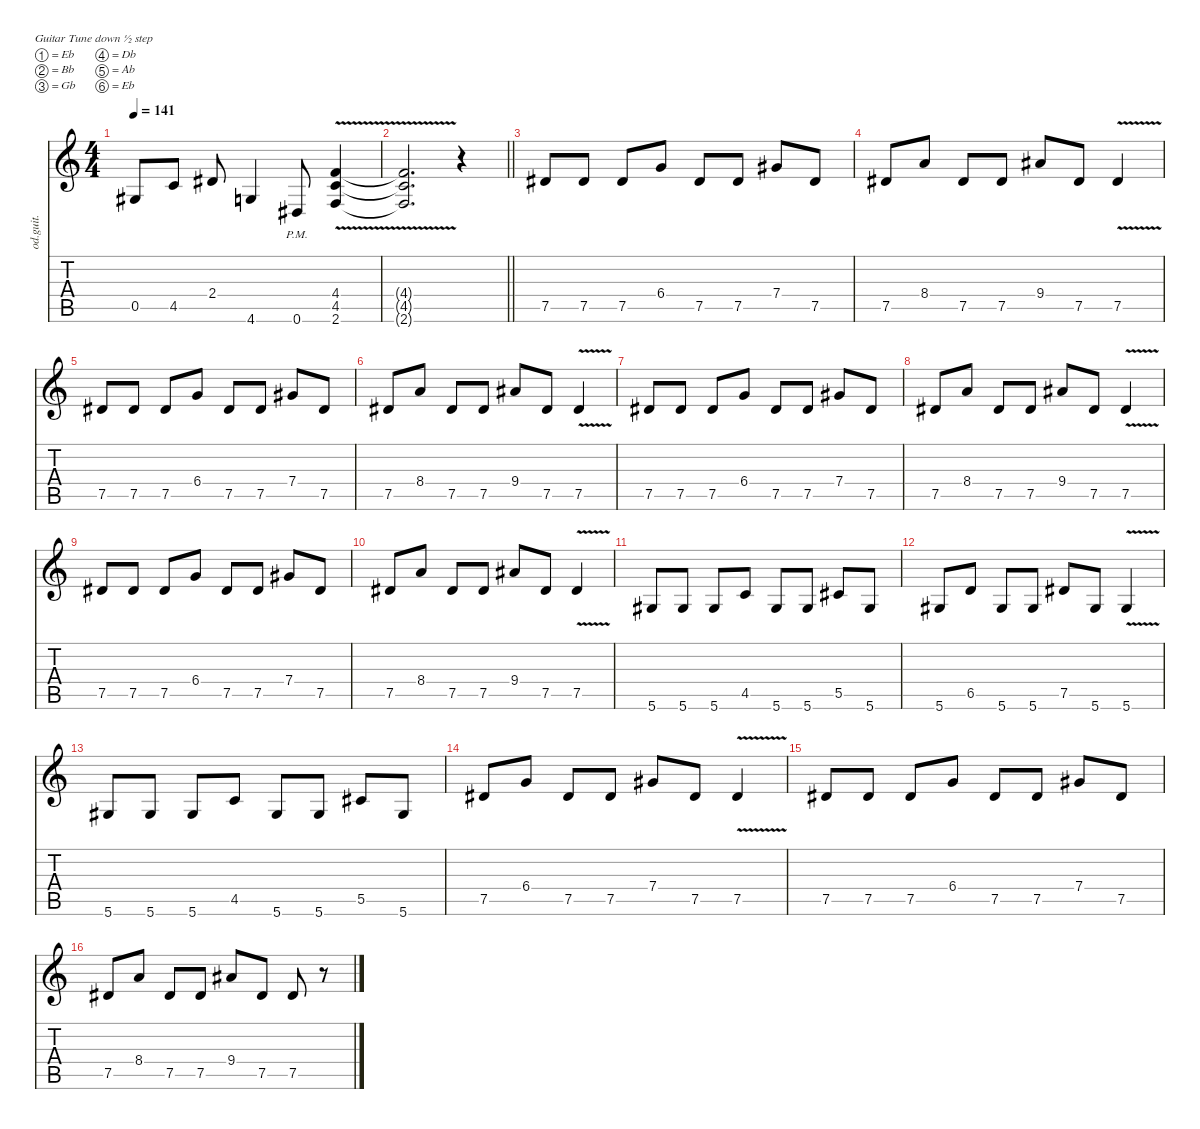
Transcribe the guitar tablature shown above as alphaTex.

\defaultSystemsLayout 4
\hideDynamics
\bracketExtendMode nobrackets
\otherSystemsTrackNameOrientation horizontal
\track ("Guitar" "od.guit.") {mute instrument overdrivenguitar}
\staff {score tabs}
\tuning (Eb4 Bb3 Gb3 Db3 Ab2 Eb2)
\ts (4 4)
\tempo 141
\clef g2
\ks c
0.5{acc #}.8{dy f beam Up} 4.5.8{beam Up} 2.4{acc #}.8{beam Up} 4.6.4{dy fff beam Up} 0.6{pm acc #}.8{dy f beam Up} (4.4{v} 4.5{v} 2.6{v}).4{beam Up} |
\barLineRight lightlight
(4.4{v t} 4.5{v t} 2.6{v t}).2{d beam Up} r.4{beam Up} |
7.5{acc #}.8{beam Up} 7.5{acc #}.8{beam Up} 7.5{acc #}.8{beam Up} 6.4.8{beam Up} 7.5{acc #}.8{beam Up} 7.5{acc #}.8{beam Up} 7.4{acc #}.8{beam Up} 7.5{acc #}.8{beam Up} |
7.5{acc #}.8{beam Up} 8.4.8{beam Up} 7.5{acc #}.8{beam Up} 7.5{acc #}.8{beam Up} 9.4{acc #}.8{beam Up} 7.5{acc #}.8{beam Up} 7.5{v acc #}.4{beam Up} |
7.5{acc #}.8{beam Up} 7.5{acc #}.8{beam Up} 7.5{acc #}.8{beam Up} 6.4.8{beam Up} 7.5{acc #}.8{beam Up} 7.5{acc #}.8{beam Up} 7.4{acc #}.8{beam Up} 7.5{acc #}.8{beam Up} |
7.5{acc #}.8{beam Up} 8.4.8{beam Up} 7.5{acc #}.8{beam Up} 7.5{acc #}.8{beam Up} 9.4{acc #}.8{beam Up} 7.5{acc #}.8{beam Up} 7.5{v acc #}.4{beam Up} |
7.5{acc #}.8{beam Up} 7.5{acc #}.8{beam Up} 7.5{acc #}.8{beam Up} 6.4.8{beam Up} 7.5{acc #}.8{beam Up} 7.5{acc #}.8{beam Up} 7.4{acc #}.8{beam Up} 7.5{acc #}.8{beam Up} |
7.5{acc #}.8{beam Up} 8.4.8{beam Up} 7.5{acc #}.8{beam Up} 7.5{acc #}.8{beam Up} 9.4{acc #}.8{beam Up} 7.5{acc #}.8{beam Up} 7.5{v acc #}.4{beam Up} |
7.5{acc #}.8{beam Up} 7.5{acc #}.8{beam Up} 7.5{acc #}.8{beam Up} 6.4.8{beam Up} 7.5{acc #}.8{beam Up} 7.5{acc #}.8{beam Up} 7.4{acc #}.8{beam Up} 7.5{acc #}.8{beam Up} |
7.5{acc #}.8{beam Up} 8.4.8{beam Up} 7.5{acc #}.8{beam Up} 7.5{acc #}.8{beam Up} 9.4{acc #}.8{beam Up} 7.5{acc #}.8{beam Up} 7.5{v acc #}.4{beam Up} |
5.6{acc #}.8{beam Up} 5.6{acc #}.8{beam Up} 5.6{acc #}.8{beam Up} 4.5.8{beam Up} 5.6{acc #}.8{beam Up} 5.6{acc #}.8{beam Up} 5.5{acc #}.8{beam Up} 5.6{acc #}.8{beam Up} |
5.6{acc #}.8{beam Up} 6.5.8{beam Up} 5.6{acc #}.8{beam Up} 5.6{acc #}.8{beam Up} 7.5{acc #}.8{beam Up} 5.6{acc #}.8{beam Up} 5.6{v acc #}.4{beam Up} |
5.6{acc #}.8{beam Up} 5.6{acc #}.8{beam Up} 5.6{acc #}.8{beam Up} 4.5.8{beam Up} 5.6{acc #}.8{beam Up} 5.6{acc #}.8{beam Up} 5.5{acc #}.8{beam Up} 5.6{acc #}.8{beam Up} |
7.5{acc #}.8{beam Up} 6.4.8{beam Up} 7.5{acc #}.8{beam Up} 7.5{acc #}.8{beam Up} 7.4{acc #}.8{beam Up} 7.5{acc #}.8{beam Up} 7.5{v acc #}.4{beam Up} |
7.5{acc #}.8{beam Up} 7.5{acc #}.8{beam Up} 7.5{acc #}.8{beam Up} 6.4.8{beam Up} 7.5{acc #}.8{beam Up} 7.5{acc #}.8{beam Up} 7.4{acc #}.8{beam Up} 7.5{acc #}.8{beam Up} |
7.5{acc #}.8{beam Up} 8.4.8{beam Up} 7.5{acc #}.8{beam Up} 7.5{acc #}.8{beam Up} 9.4{acc #}.8{beam Up} 7.5{acc #}.8{beam Up} 7.5{acc #}.8{beam Up} r.8{beam Up}
